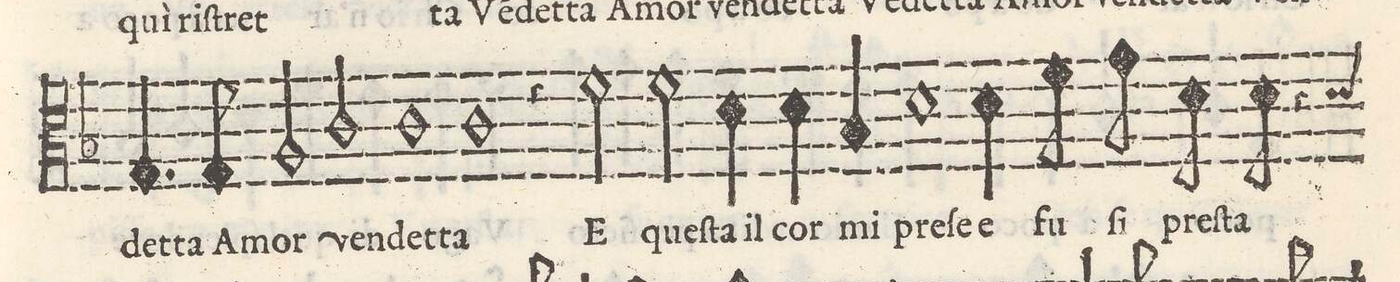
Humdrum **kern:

**kern	**text
*I"ALTO	*
*clefC3	*
*k[b-]	*
*met(C)	*
*M2/1	*
4.G/	-det-
8G/	-ta A-
2A/	-mor
2c/	ven-
=19-	=19-
1c	-det-
1c	-ta
=20-	=20-
4r	.
2f\	E
2f\	queſ-
4d\	-ta il
4d\	cor
4B-/	mi
=21-	=21-
1d	pre-
4d\	-ſe e
8f\	fù
8g\	ſi
8d\	preſ-
8d\	-ta
4r	.
*custos:d	*
=22-	=22-
*-	*-
